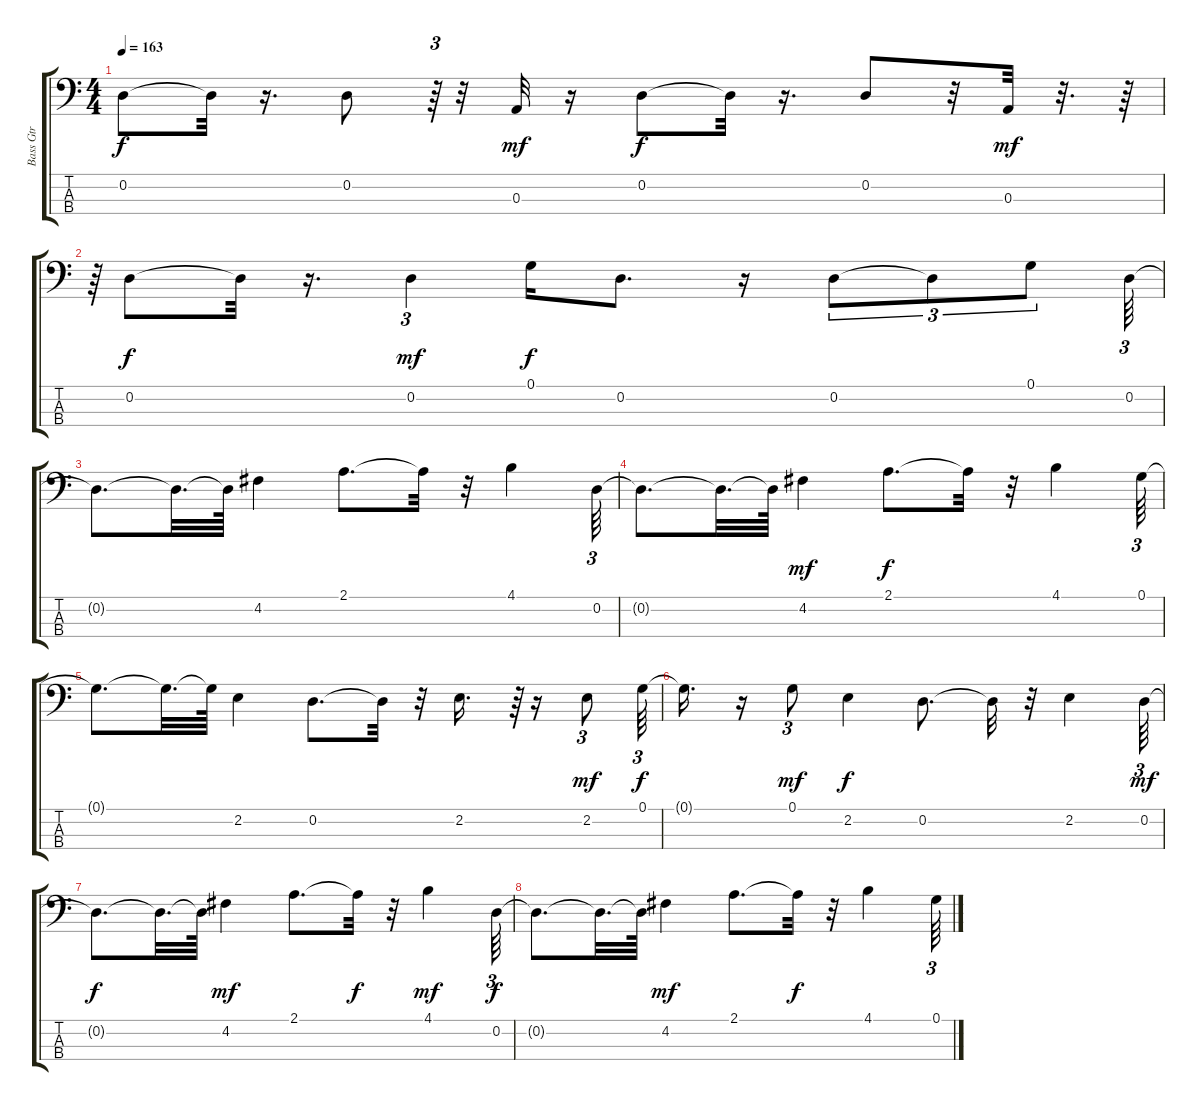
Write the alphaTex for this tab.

\track ("Bass Gtr            " "Bass Gtr  ") {instrument fretlessbass}
\staff {score tabs}
\tuning (G2 D2 A1 E1) {hide}
\ts (4 4)
\tempo 163
\clef f4
\ks c
0.2.8{dy f} 0.2{t}.32 r.16{d} 0.2.8 r.64{tu (3 2)} r.32 0.3.32{dy mf} r.16 0.2.8{dy f} 0.2{t}.32 r.16{d} 0.2.8 r.32 0.3.32{dy mf} r.32{d} r.64 |
r.64{tu (3 2)} 0.2.8{dy f} 0.2{t}.32 r.16{d} 0.2.4{tu (3 2) dy mf} 0.1.16{dy f} 0.2.8{d} r.16 0.2.8{tu (3 2)} 0.2{t}.8{tu (3 2)} 0.1.8{tu (3 2)} 0.2.64{tu (3 2)} |
0.2{t}.8{d} 0.2{t}.32{d} 0.2{t}.64 4.2.4 2.1.8{d} 2.1{t}.32 r.32 4.1.4 0.2.64{tu (3 2)} |
0.2{t}.8{d} 0.2{t}.32{d} 0.2{t}.64 4.2.4{dy mf} 2.1.8{d dy f} 2.1{t}.32 r.32 4.1.4 0.1.64{tu (3 2)} |
0.1{t}.8{d} 0.1{t}.32{d} 0.1{t}.64 2.2.4 0.2.8{d} 0.2{t}.32 r.32 2.2.16{d} r.64{tu (3 2)} r.16 2.2.8{tu (3 2) dy mf} 0.1.64{tu (3 2) dy f} |
0.1{t}.16{d} r.16 0.1.8{tu (3 2) dy mf} 2.2.4{dy f} 0.2.8{d} 0.2{t}.32 r.32 2.2.4 0.2.64{tu (3 2) dy mf} |
0.2{t}.8{d dy f} 0.2{t}.32{d} 0.2{t}.64 4.2.4{dy mf} 2.1.8{d} 2.1{t}.32{dy f} r.32 4.1.4{dy mf} 0.2.64{tu (3 2) dy f} |
0.2{t}.8{d} 0.2{t}.32{d} 0.2{t}.64 4.2.4{dy mf} 2.1.8{d} 2.1{t}.32{dy f} r.32 4.1.4 0.1.64{tu (3 2)}
